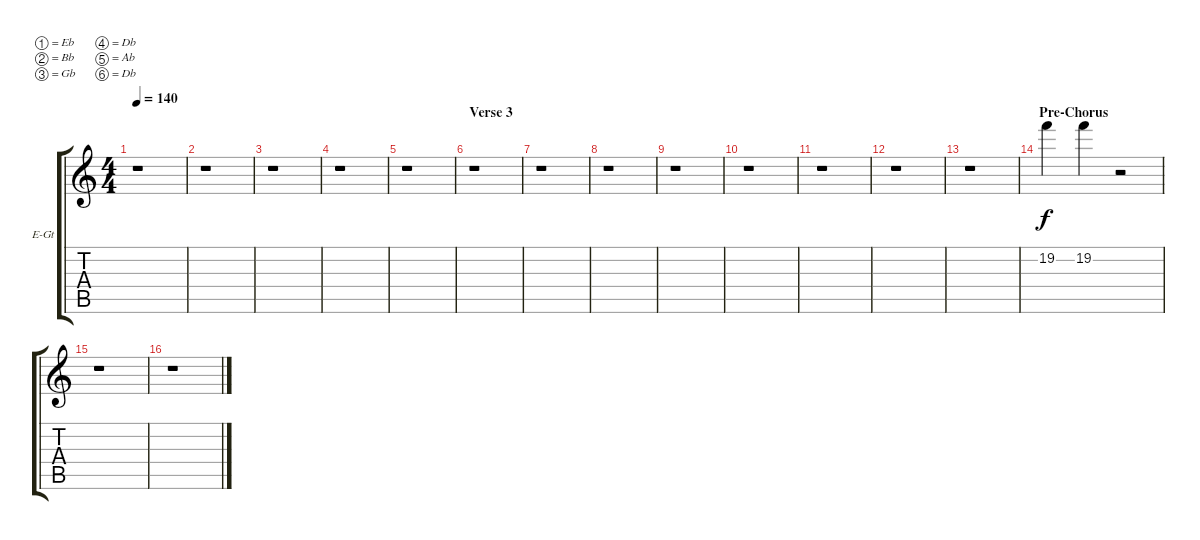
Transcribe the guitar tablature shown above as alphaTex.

\defaultSystemsLayout 4
\bracketExtendMode groupsimilarinstruments
\firstSystemTrackNameOrientation horizontal
\otherSystemsTrackNameOrientation horizontal
\track ("Extra Riff - (Paul Marc)" "E-Gt") {instrument distortionguitar}
\staff {score tabs}
\tuning (Eb4 Bb3 Gb3 Db3 Ab2 Db2)
\ts (4 4)
\tempo 140
\clef g2
\ks c
r.1{dy f} |
r.1 |
r.1 |
r.1 |
r.1 |
\section ("" "Verse 3")
r.1 |
r.1 |
r.1 |
r.1 |
r.1 |
r.1 |
r.1 |
r.1 |
\section ("" "Pre-Chorus")
19.2.4 19.2.4 r.2 |
r.1 |
r.1
